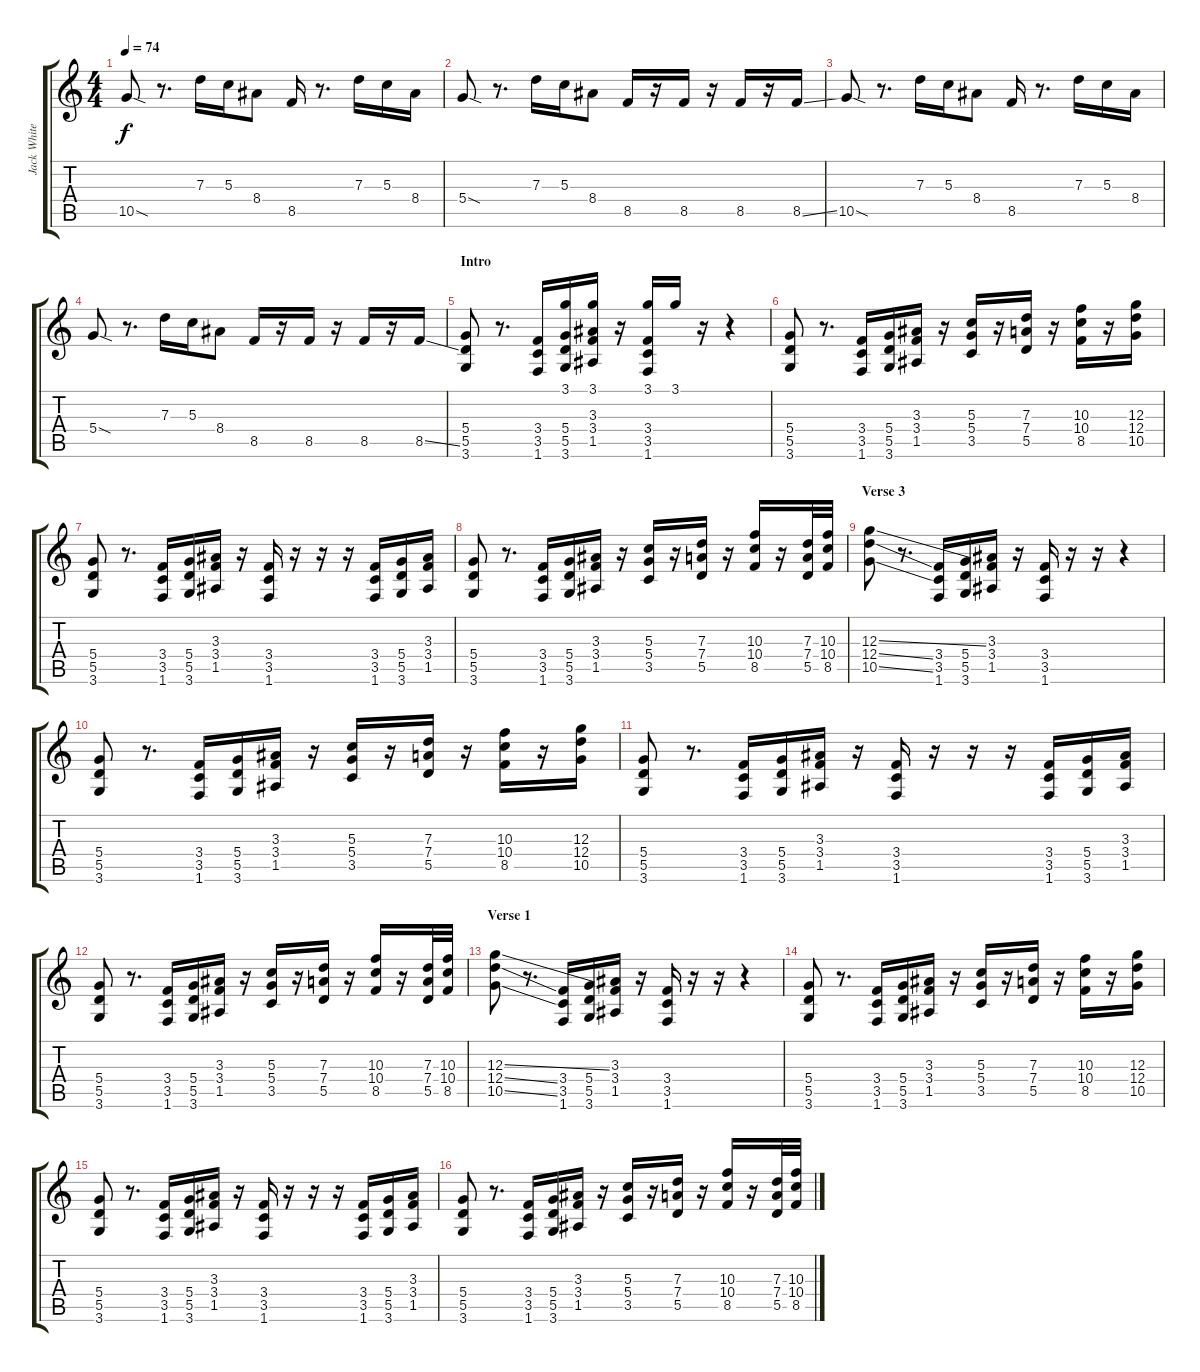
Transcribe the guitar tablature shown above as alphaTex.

\track ("Jack White (Guitar)" "Jack White") {instrument distortionguitar}
\staff {score tabs}
\tuning (E4 B3 G3 D3 A2 E2) {hide}
\ts (4 4)
\tempo 74
\clef g2
\ks c
10.5{sod}.8{dy f} r.8{d} 7.3.16 5.3.16 8.4.8 8.5.16 r.8{d} 7.3.16 5.3.16 8.4.16 |
5.4{sod}.8 r.8{d} 7.3.16 5.3.16 8.4.8 8.5.16 r.16 8.5.16 r.16 8.5.16 r.16 8.5{ss}.16 |
10.5{sod}.8 r.8{d} 7.3.16 5.3.16 8.4.8 8.5.16 r.8{d} 7.3.16 5.3.16 8.4.16 |
5.4{sod}.8 r.8{d} 7.3.16 5.3.16 8.4.8 8.5.16 r.16 8.5.16 r.16 8.5.16 r.16 8.5{ss}.16 |
\section ("" "Intro")
(5.4 5.5 3.6).8 r.8{d} (3.4 3.5 1.6).16 (3.1 5.4 5.5 3.6).16 (3.1 3.3 3.4 1.5).16 r.16 (3.1 3.4 3.5 1.6).16 3.1.16 r.16 r.4 |
(5.4 5.5 3.6).8 r.8{d} (3.4 3.5 1.6).16 (5.4 5.5 3.6).16 (3.3 3.4 1.5).16 r.16 (5.3 5.4 3.5).16 r.16 (7.3 7.4 5.5).16 r.16 (10.3 10.4 8.5).16 r.16 (12.3 12.4 10.5).16 |
(5.4 5.5 3.6).8 r.8{d} (3.4 3.5 1.6).16 (5.4 5.5 3.6).16 (3.3 3.4 1.5).16 r.16 (3.4 3.5 1.6).16 r.16 r.16 r.16 (3.4 3.5 1.6).16 (5.4 5.5 3.6).16 (3.3 3.4 1.5).16 |
(5.4 5.5 3.6).8 r.8{d} (3.4 3.5 1.6).16 (5.4 5.5 3.6).16 (3.3 3.4 1.5).16 r.16 (5.3 5.4 3.5).16 r.16 (7.3 7.4 5.5).16 r.16 (10.3 10.4 8.5).16 r.16 (7.3 7.4 5.5).32 (10.3 10.4 8.5).32 |
\section ("" "Verse 3")
(12.3{ss} 12.4{ss} 10.5{ss}).8 r.8{d} (3.4 3.5 1.6).16 (5.4 5.5 3.6).16 (3.3 3.4 1.5).16 r.16 (3.4 3.5 1.6).16 r.16 r.16 r.4 |
(5.4 5.5 3.6).8 r.8{d} (3.4 3.5 1.6).16 (5.4 5.5 3.6).16 (3.3 3.4 1.5).16 r.16 (5.3 5.4 3.5).16 r.16 (7.3 7.4 5.5).16 r.16 (10.3 10.4 8.5).16 r.16 (12.3 12.4 10.5).16 |
(5.4 5.5 3.6).8 r.8{d} (3.4 3.5 1.6).16 (5.4 5.5 3.6).16 (3.3 3.4 1.5).16 r.16 (3.4 3.5 1.6).16 r.16 r.16 r.16 (3.4 3.5 1.6).16 (5.4 5.5 3.6).16 (3.3 3.4 1.5).16 |
(5.4 5.5 3.6).8 r.8{d} (3.4 3.5 1.6).16 (5.4 5.5 3.6).16 (3.3 3.4 1.5).16 r.16 (5.3 5.4 3.5).16 r.16 (7.3 7.4 5.5).16 r.16 (10.3 10.4 8.5).16 r.16 (7.3 7.4 5.5).32 (10.3 10.4 8.5).32 |
\section ("" "Verse 1")
(12.3{ss} 12.4{ss} 10.5{ss}).8 r.8{d} (3.4 3.5 1.6).16 (5.4 5.5 3.6).16 (3.3 3.4 1.5).16 r.16 (3.4 3.5 1.6).16 r.16 r.16 r.4 |
(5.4 5.5 3.6).8 r.8{d} (3.4 3.5 1.6).16 (5.4 5.5 3.6).16 (3.3 3.4 1.5).16 r.16 (5.3 5.4 3.5).16 r.16 (7.3 7.4 5.5).16 r.16 (10.3 10.4 8.5).16 r.16 (12.3 12.4 10.5).16 |
(5.4 5.5 3.6).8 r.8{d} (3.4 3.5 1.6).16 (5.4 5.5 3.6).16 (3.3 3.4 1.5).16 r.16 (3.4 3.5 1.6).16 r.16 r.16 r.16 (3.4 3.5 1.6).16 (5.4 5.5 3.6).16 (3.3 3.4 1.5).16 |
(5.4 5.5 3.6).8 r.8{d} (3.4 3.5 1.6).16 (5.4 5.5 3.6).16 (3.3 3.4 1.5).16 r.16 (5.3 5.4 3.5).16 r.16 (7.3 7.4 5.5).16 r.16 (10.3 10.4 8.5).16 r.16 (7.3 7.4 5.5).32 (10.3 10.4 8.5).32
